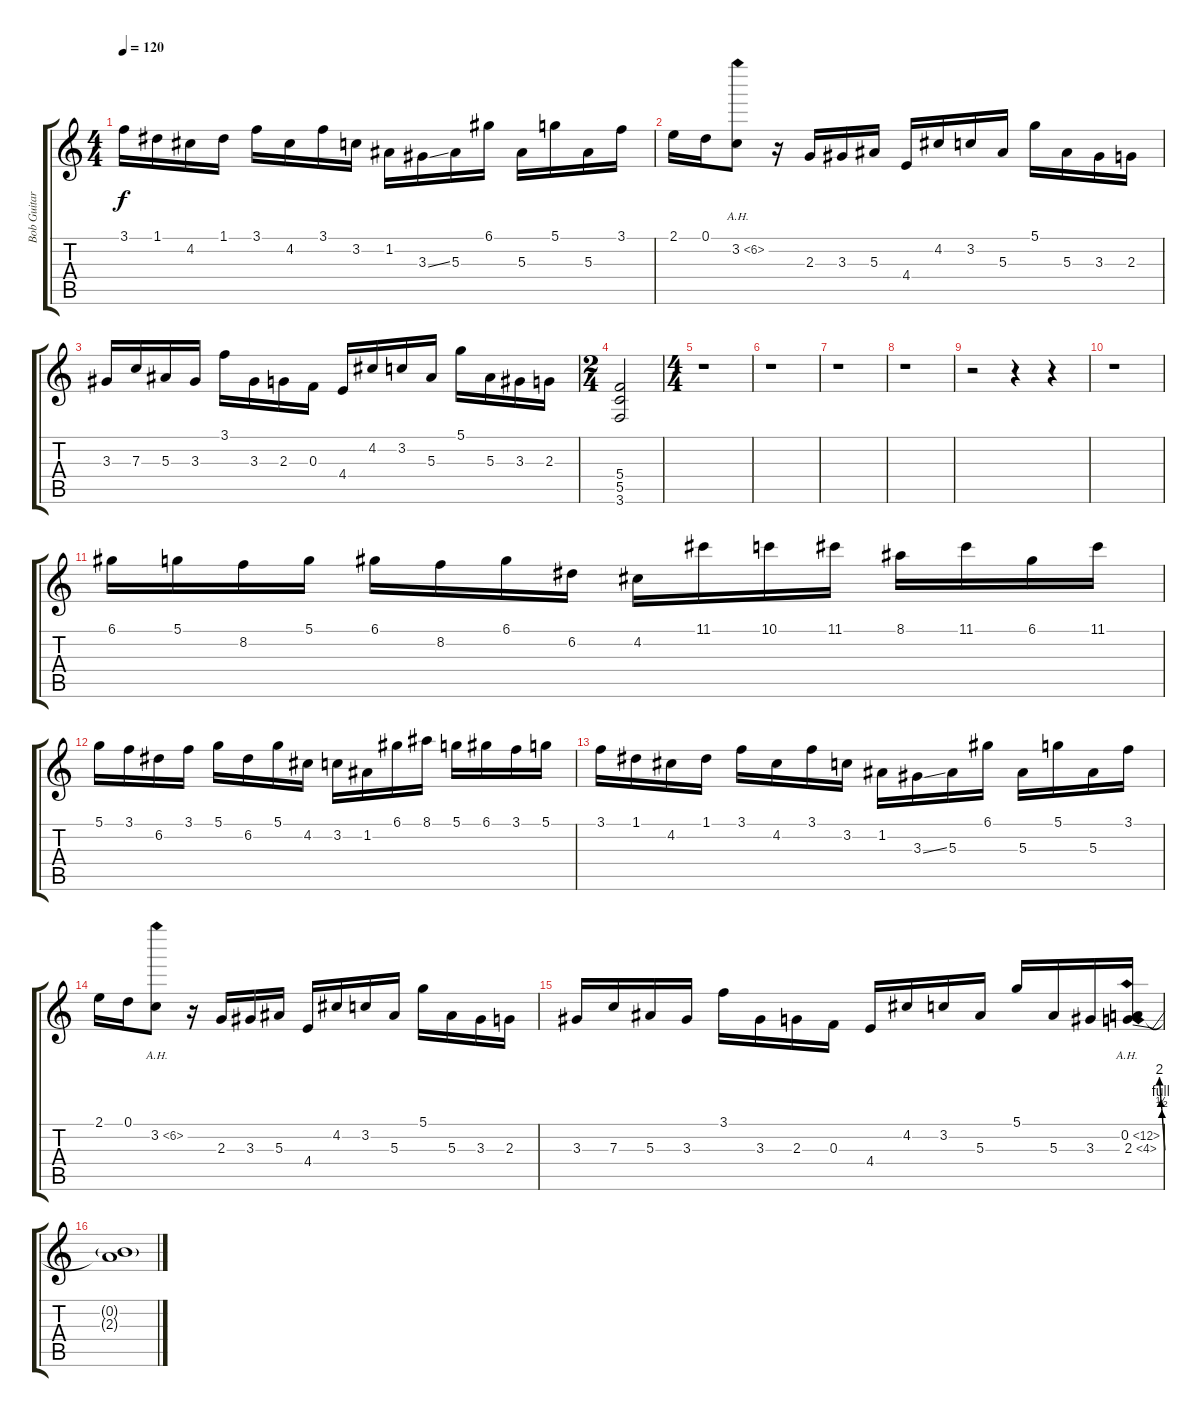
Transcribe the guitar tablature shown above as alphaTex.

\track ("Bob Guitar" "Bob Guitar") {instrument overdrivenguitar}
\staff {score tabs}
\tuning (D4 A3 F3 C3 G2 D2) {hide}
\ts (4 4)
\tempo 120
\clef g2
\ks c
3.1.16{dy f} 1.1.16 4.2.16 1.1.16 3.1.16 4.2.16 3.1.16 3.2.16 1.2.16 3.3{ss}.16 5.3.16 6.1.16 5.3.16 5.1.16 5.3.16 3.1.16 |
2.1.16 0.1.16 3.2{ah 3}.8 r.16 2.3.16 3.3.16 5.3.16 4.4.16 4.2.16 3.2.16 5.3.16 5.1.16 5.3.16 3.3.16 2.3.16 |
3.3.16 7.3.16 5.3.16 3.3.16 3.1.16 3.3.16 2.3.16 0.3.16 4.4.16 4.2.16 3.2.16 5.3.16 5.1.16 5.3.16 3.3.16 2.3.16 |
\ts (2 4)
(5.4 5.5 3.6).2 |
\ts (4 4)
r.1 |
r.1 |
r.1 |
r.1 |
r.2 r.4 r.4 |
r.1 |
6.1.16 5.1.16 8.2.16 5.1.16 6.1.16 8.2.16 6.1.16 6.2.16 4.2.16 11.1.16 10.1.16 11.1.16 8.1.16 11.1.16 6.1.16 11.1.16 |
5.1.16 3.1.16 6.2.16 3.1.16 5.1.16 6.2.16 5.1.16 4.2.16 3.2.16 1.2.16 6.1.16 8.1.16 5.1.16 6.1.16 3.1.16 5.1.16 |
3.1.16 1.1.16 4.2.16 1.1.16 3.1.16 4.2.16 3.1.16 3.2.16 1.2.16 3.3{ss}.16 5.3.16 6.1.16 5.3.16 5.1.16 5.3.16 3.1.16 |
2.1.16 0.1.16 3.2{ah 3}.8 r.16 2.3.16 3.3.16 5.3.16 4.4.16 4.2.16 3.2.16 5.3.16 5.1.16 5.3.16 3.3.16 2.3.16 |
3.3.16 7.3.16 5.3.16 3.3.16 3.1.16 3.3.16 2.3.16 0.3.16 4.4.16 4.2.16 3.2.16 5.3.16 5.1.16 5.3.16 3.3.16 (0.2{ah 12} 2.3{be (custom 0 0 33 2 45 4 60 8) ah 2}).16 |
(0.2{t} 2.3{t}).1
